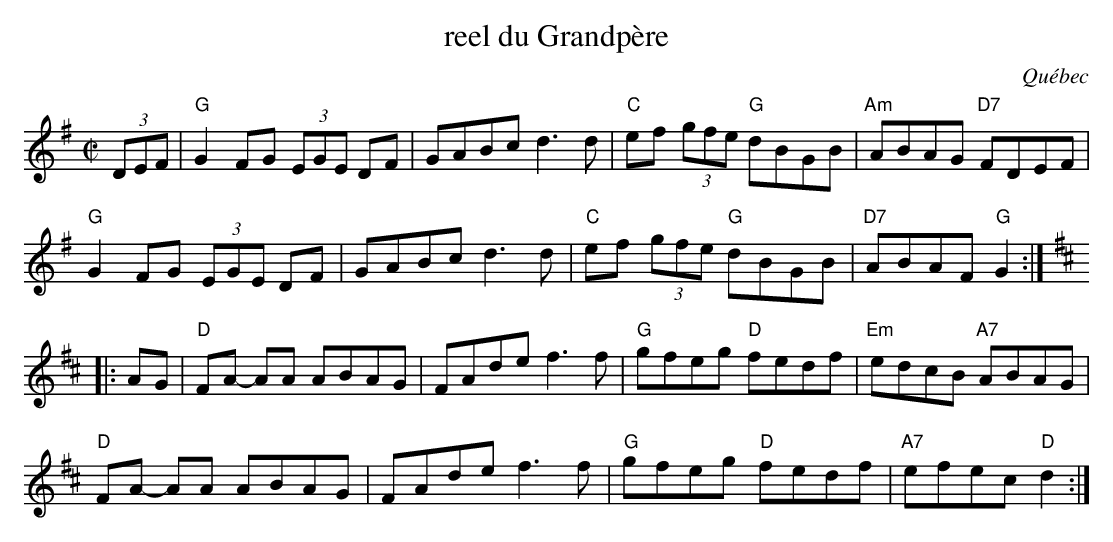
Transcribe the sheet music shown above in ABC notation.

X:1
T: reel du Grandp\`ere
O: Qu\'ebec
M: C|
L: 1/8
K: G
(3DEF |\
"G"G2FG (3EGE DF | GABc d3d | "C"ef (3gfe "G"dBGB | "Am"ABAG "D7"FDEF |
"G"G2FG (3EGE DF | GABc d3d | "C"ef (3gfe "G"dBGB | "D7"ABAF "G"G2 :|[K:D]
|: AG |\
"D"FA- AA ABAG | FAde f3f | "G"gfeg "D"fedf | "Em"edcB "A7"ABAG |
"D"FA- AA ABAG | FAde f3f | "G"gfeg "D"fedf | "A7"efec "D"d2 :|
